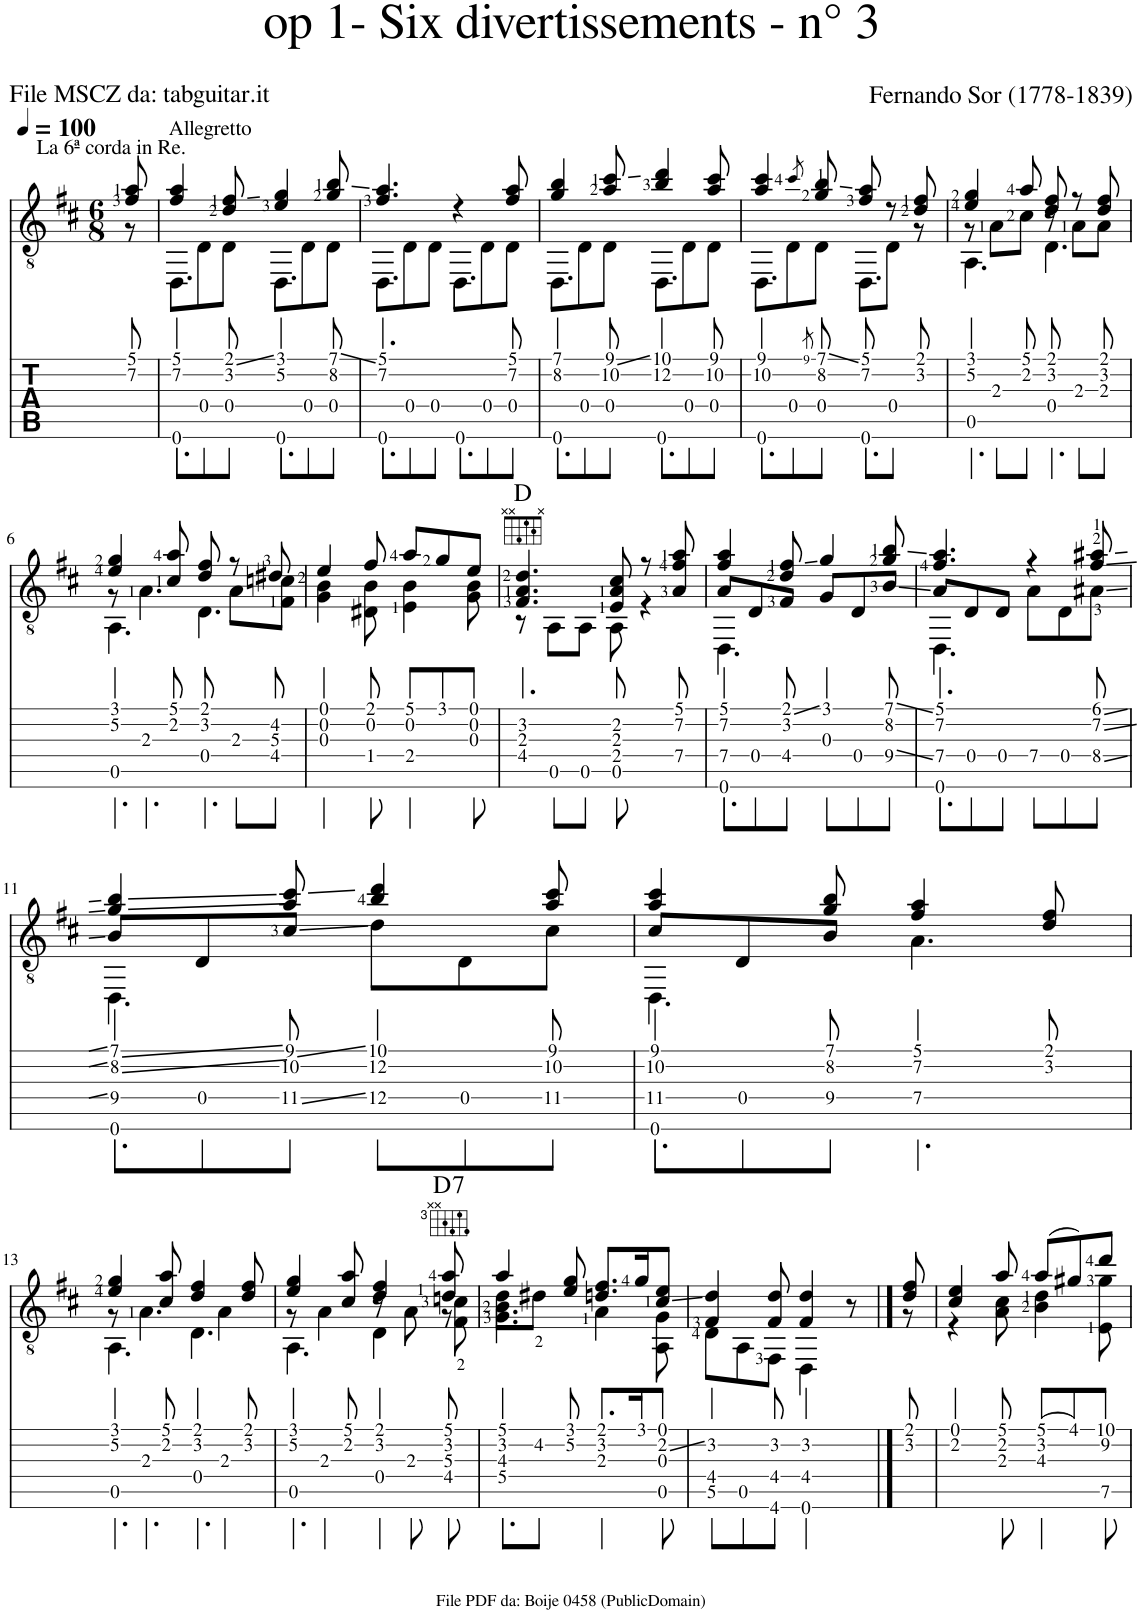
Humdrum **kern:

**kern	**kern	**harte
*part2	*part1	*part1
*staff2	*staff1	*
*I"Chitarra classica (Intavolatura)	*I"Guitar	*
*stria6	*	*
*	*clefGv2	*
*k[f#c#]	*k[f#c#]	*
*M6/8	*M6/8	*
*MM100	*MM100	*
=	=	=
*^	*^	*
!	!	!LO:TX:a:t=La 6ª corda in Re.	!	!
8f#/ 8a/	8r	8f#/ 8a/	8r	.
=1	=1	=1	=1	=1
*	*^	*	*^	*
!	!	!	!LO:TX:a:t=Allegretto	!	!	!
4f#/ 4a/	8DD\L	4.DD\	4f#/ 4a/	8DD\L	4.DD\	.
.	8D\	.	.	8D\	.	.
8d/ 8f#/	8D\J	.	8d/ 8f#/	8D\J	.	.
4e/ 4g/	8DD\L	4.DD\	4e/ 4g/	8DD\L	4.DD\	.
.	8D\	.	.	8D\	.	.
8g/ 8b/	8D\J	.	8g/ 8b/	8D\J	.	.
=2	=2	=2	=2	=2	=2	=2
4.f#/ 4.a/	8DD\L	4.DD\	4.f#/ 4.a/	8DD\L	4.DD\	.
.	8D\	.	.	8D\	.	.
.	8D\J	.	.	8D\J	.	.
4r	8DD\L	4.DD\	4r	8DD\L	4.DD\	.
.	8D\	.	.	8D\	.	.
8f#/ 8a/	8D\J	.	8f#/ 8a/	8D\J	.	.
=3	=3	=3	=3	=3	=3	=3
4g/ 4b/	8DD\L	4.DD\	4g/ 4b/	8DD\L	4.DD\	.
.	8D\	.	.	8D\	.	.
8a/ 8cc#/	8D\J	.	8a/ 8cc#/	8D\J	.	.
4b/ 4dd/	8DD\L	4.DD\	4b/ 4dd/	8DD\L	4.DD\	.
.	8D\	.	.	8D\	.	.
8a/ 8cc#/	8D\J	.	8a/ 8cc#/	8D\J	.	.
=4	=4	=4	=4	=4	=4	=4
4a/ 4cc#/	8DD\L	4.DD\	4a/ 4cc#/	8DD\L	4.DD\	.
.	8D\	.	.	8D\	.	.
8qcc#/	.	.	8qcc#/	.	.	.
8g/ 8b/	8D\J	.	8g/ 8b/	8D\J	.	.
8f#/ 8a/	8DD\L	4.DD\	8f#/ 8a/	8DD\L	4.DD\	.
8r	8D\J	.	8r	8D\J	.	.
8d/ 8f#/	8r	.	8d/ 8f#/	8r	.	.
=5	=5	=5	=5	=5	=5	=5
4e/ 4g/	8r	4.AA\	4e/ 4g/	8r	4.AA\	.
.	8A\L	.	.	8A\L	.	.
8a/	8c#\J	.	8a/	8c#\J	.	.
8d/ 8f#/	8r	4.D\	8d/ 8f#/	8r	4.D\	.
8r	8A\L	.	8r	8A\L	.	.
8d/ 8f#/	8A\J	.	8d/ 8f#/	8A\J	.	.
!!LO:LB:g=z	!!	!!
=6	=6	=6	=6	=6	=6	=6
4e/ 4g/	8r	4.AA\	4e/ 4g/	8r	4.AA\	.
.	4.A\	.	.	4.A\	.	.
8c#/ 8a/	.	.	8c#/ 8a/	.	.	.
8d/ 8f#/	.	4.D\	8d/ 8f#/	.	4.D\	.
8r	8A\L	.	8r	8A\L	.	.
8d#X/	8F#\ 8cn\J	.	8d#X/	8F#\ 8cn\J	.	.
*	*v	*v	*	*	*	*
*	*	*	*v	*v	*
=7	=7	=7	=7	=7
4e/	4G\ 4B\	4e/	4G\ 4B\	.
8f#/	8D#X\ 8B\	8f#/	8D#X\ 8B\	.
8a/L	4E\ 4B\	8a/L	4E\ 4B\	.
8g/	.	8g/	.	.
8e/J	8G\ 8B\	8e/J	8G\ 8B\	.
=8	=8	=8	=8	=8
4.F#/ 4.A/ 4.d/	8r	4.F#/ 4.A/ 4.d/	8r	D:maj
.	8AA\L	.	8AA\L	.
.	8AA\J	.	8AA\J	.
8E/ 8A/ 8c#/	8AA\	8E/ 8A/ 8c#/	8AA\	.
8r	4r	8r	4r	.
8A/ 8f#/ 8a/	.	8A/ 8f#/ 8a/	.	.
=9	=9	=9	=9	=9
*	*^	*	*^	*
4f#/ 4a/	8A\L	4.DD\	4f#/ 4a/	8A/L	4.DD\	.
.	8D\	.	.	8D/	.	.
8d/ 8f#/	8F#\J	.	8d/ 8f#/	8F#/J	.	.
4g/	8G\L	4.ryy	4g/	8G/L	4.ryy	.
.	8D\	.	.	8D/	.	.
8g/ 8b/	8B\J	.	8g/ 8b/	8B/J	.	.
=10	=10	=10	=10	=10	=10	=10
4.f#/ 4.a/	8A\L	4.DD\	4.f#/ 4.a/	8A/L	4.DD\	.
.	8D\	.	.	8D/	.	.
.	8D\J	.	.	8D/J	.	.
4r	8A\L	4.ryy	4r	8A\L	4.ryy	.
.	8D\	.	.	8D\	.	.
8f#/ 8a#X/	8A#X\J	.	8f#/ 8a#X/	8A#X\J	.	.
!!LO:LB:g=z	!!	!!
=11	=11	=11	=11	=11	=11	=11
4g/ 4b/	8B\L	4.DD\	4g/ 4b/	8B/L	4.DD\	.
.	8D\	.	.	8D/	.	.
8a/ 8cc#/	8c#\J	.	8a/ 8cc#/	8c#/J	.	.
4b/ 4dd/	8d\L	4.ryy	4b/ 4dd/	8d\L	4.ryy	.
.	8D\	.	.	8D\	.	.
8a/ 8cc#/	8c#\J	.	8a/ 8cc#/	8c#\J	.	.
=12	=12	=12	=12	=12	=12	=12
4a/ 4cc#/	8c#\L	4.DD\	4a/ 4cc#/	8c#/L	4.DD\	.
.	8D\	.	.	8D/	.	.
8g/ 8b/	8B\J	.	8g/ 8b/	8B/J	.	.
4f#/ 4a/	4.A\	4.ryy	4f#/ 4a/	4.A\	4.ryy	.
8d/ 8f#/	.	.	8d/ 8f#/	.	.	.
!!LO:LB:g=z	!!	!!
=13	=13	=13	=13	=13	=13	=13
4e/ 4g/	8r	4.AA\	4e/ 4g/	8r	4.AA\	.
.	4.A\	.	.	4.A\	.	.
8c#/ 8a/	.	.	8c#/ 8a/	.	.	.
4d/ 4f#/	.	4.D\	4d/ 4f#/	.	4.D\	.
.	4A\	.	.	4A\	.	.
8d/ 8f#/	.	.	8d/ 8f#/	.	.	.
=14	=14	=14	=14	=14	=14	=14
4e/ 4g/	8r	4.AA\	4e/ 4g/	8r	4.AA\	.
.	4A\	.	.	4A\	.	.
8c#/ 8a/	.	.	8c#/ 8a/	.	.	.
4d/ 4f#/	8r	4D\	4d/ 4f#/	8r	4D\	.
.	8A\	.	.	8A\	.	.
!	!	!	!	!	!	!LO:H:kt=7
8d/ 8a/	8F#\ 8cn\	8r	8d/ 8a/	8F#\ 8cn\	8r	D:7
=15	=15	=15	=15	=15	=15	=15
4a/	8d\L	4.G\ 4.B\	4a/	8d\L	4.G\ 4.B\	.
.	8d#X\J	.	.	8d#X\J	.	.
8e/ 8g/	8ryy	.	8e/ 8g/	8ryy	.	.
8.dn/ 8.f#/L	4A\	4.ryy	8.dn/ 8.f#/L	4A\	4.ryy	.
16g/K	.	.	16g/K	.	.	.
8c#/ 8e/J	8AA\ 8G\	.	8c#/ 8e/J	8AA\ 8G\	.	.
*	*v	*v	*	*	*	*
*	*	*	*v	*v	*
=16	=16	=16	=16	=16
4F#/ 4d/	8D\L	4F#/ 4d/	8D\L	.
.	8AA\	.	8AA\	.
8F#/ 8d/	8FF#\J	8F#/ 8d/	8FF#\J	.
4F#/ 4d/	4DD\	4F#/ 4d/	4DD\	.
8r	8ryy	8r	8ryy	.
==17	==17	==17	==17	==17
8d/ 8f#/	8r	8d/ 8f#/	8r	.
=18	=18	=18	=18	=18
4c#/ 4e/	4r	4c#/ 4e/	4r	.
8a/	8A\ 8c#\	8a/	8A\ 8c#\	.
(8a/L	4B\ 4d\	(8a/L	4B\ 4d\	.
8g#X/)	.	8g#X/)	.	.
8dd/J	8E\ 8g#\	8dd/J	8E\ 8g#\	.
*v	*v	*	*	*
*	*v	*v	*
=	=	=
*-	*-	*-
